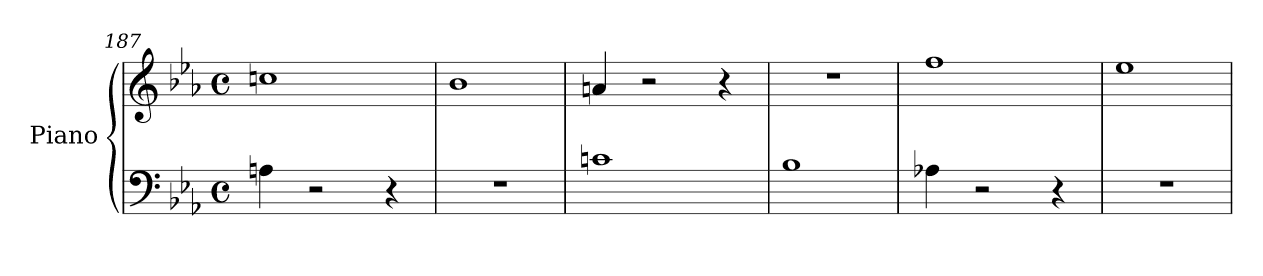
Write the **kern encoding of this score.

**kern	**kern
*part1	*part1
*staff2	*staff1
*I"Piano	*
*I'Pno	*
*clefF4	*clefG2
*k[b-e-a-]	*k[b-e-a-]
*M4/4	*M4/4
*met(c)	*met(c)
=187	=187
4An\	1ccn
2r	.
4r	.
=188	=188
1r	1b-
=189	=189
1cn	4an/
.	2r
.	4r
=190	=190
1B-	1r
!!LO:LB:g=z
=191	=191
4A-X\	1ff
2r	.
4r	.
=192	=192
1r	1ee-
=	=
*-	*-
